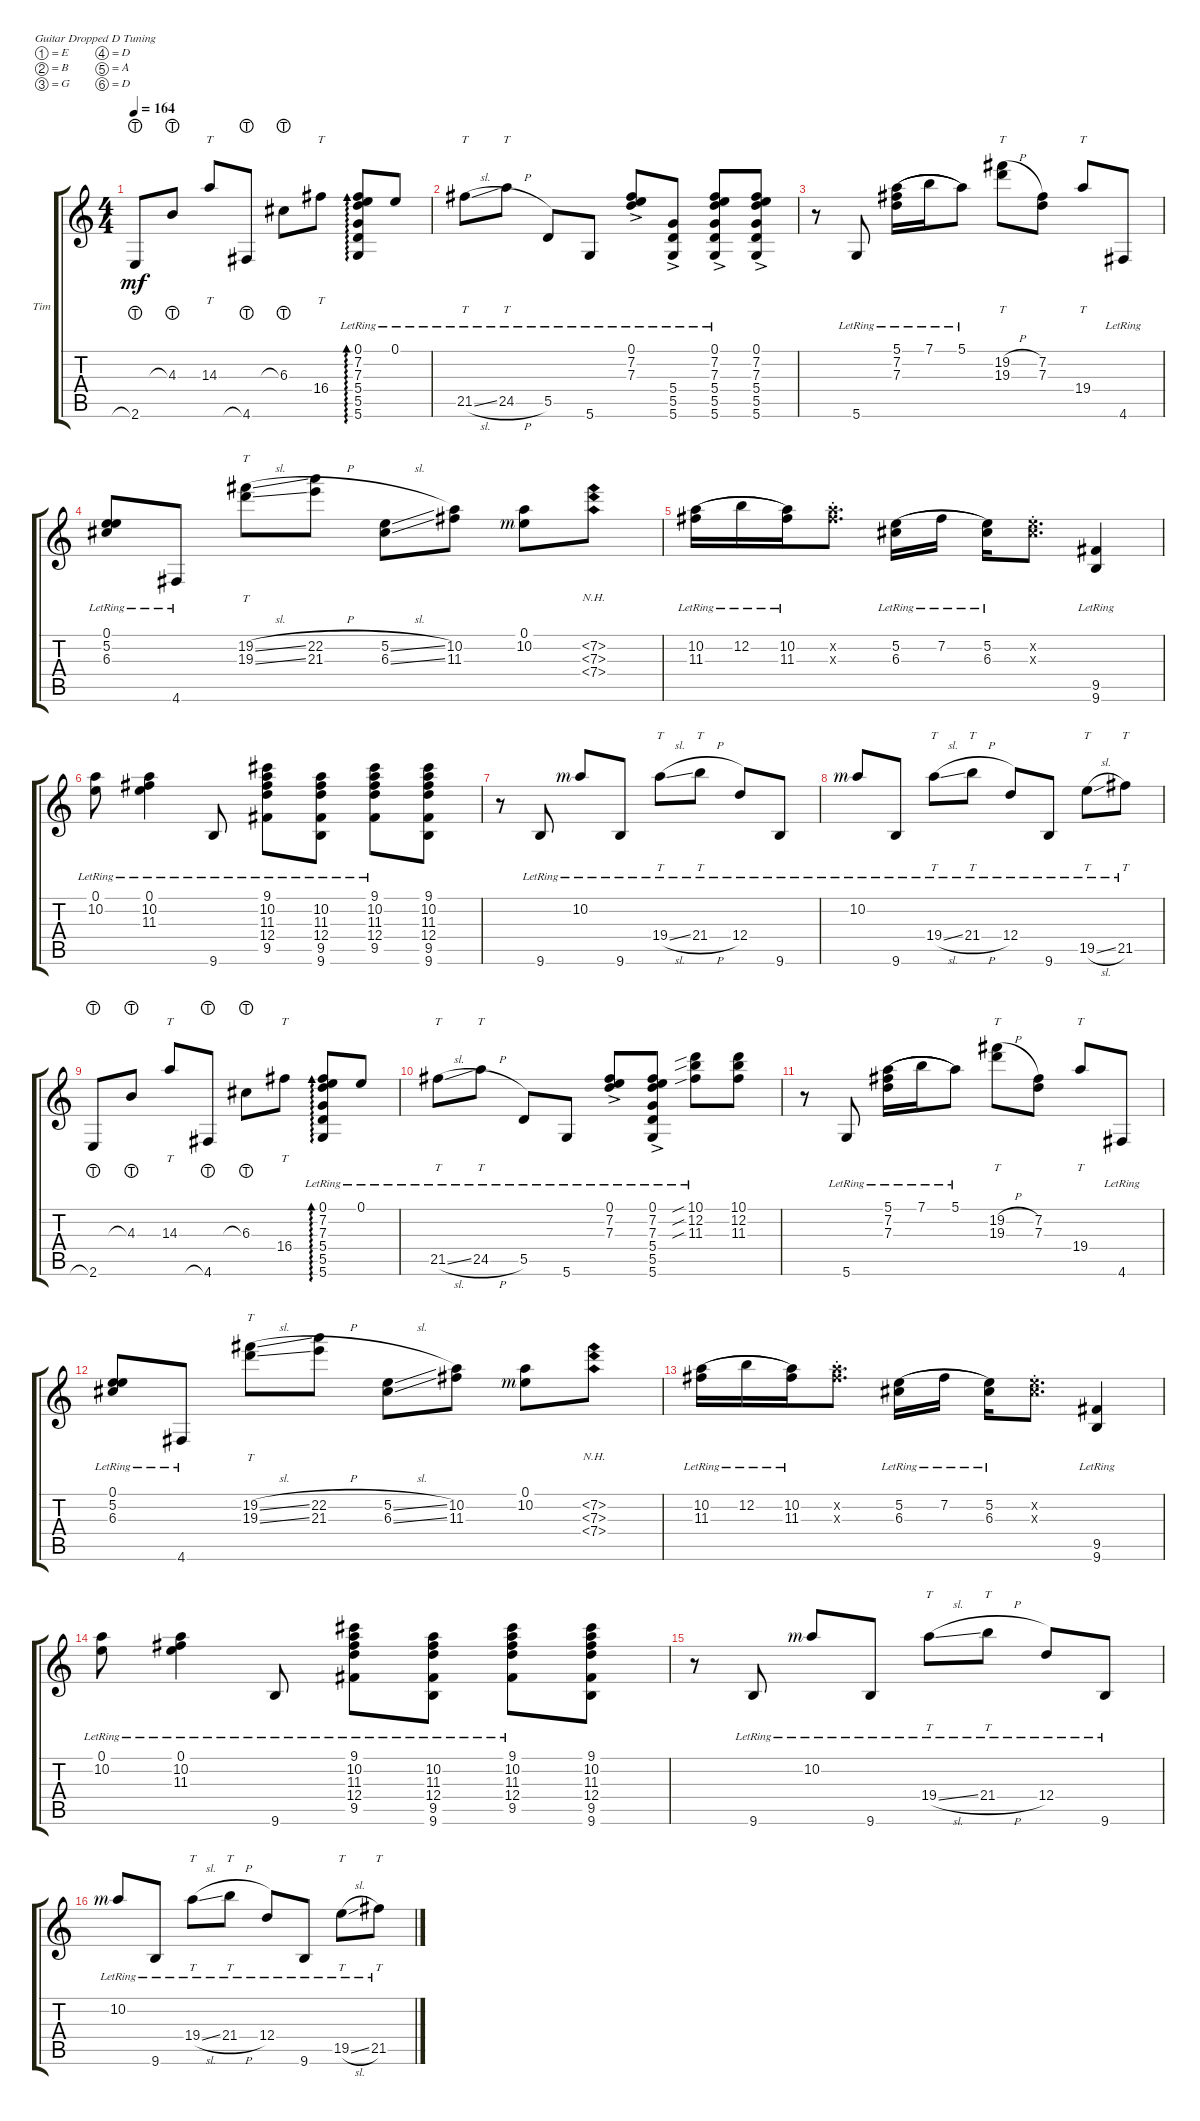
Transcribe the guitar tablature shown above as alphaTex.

\defaultSystemsLayout 4
\bracketExtendMode groupsimilarinstruments
\firstSystemTrackNameOrientation horizontal
\otherSystemsTrackNameOrientation horizontal
\track ("Tim" "Tim") {instrument electricguitarclean}
\staff {score tabs}
\tuning (E4 B3 G3 D3 A2 D2)
\ts (4 4)
\scale
0.527977
\tempo 164
\accidentals auto
\clef g2
\ottava regular
\simile none
\ks c
2.6{lht}.8{dy mf} 4.3{lht}.8 14.3.8{tt} 4.6{lht}.8 6.3{lht}.8 16.4.8{tt} (5.6{lr} 5.5{lr} 5.4{lr} 7.3{lr} 7.2{lr} 0.1{lr}).8{ad 0} 0.1{lr}.8 |
\scale
0.471918 21.5{sl lr}.8{tt} 24.5{h lr}.8{tt} 5.5{lr}.8 5.6{lr}.8 (7.3{ac lr} 7.2{ac lr} 0.1{ac lr}).8 (5.6{ac lr} 5.5{ac lr} 5.4{ac lr}).8 (5.6{ac lr} 5.5{ac lr} 5.4{ac lr} 7.3{ac lr} 7.2{ac lr} 0.1{ac lr}).8 (5.6{ac} 5.5{ac} 5.4{ac} 7.3{ac} 7.2{ac} 0.1{ac}).8 |
r.8 5.6{lr}.8 (7.3{lr} 7.2{lr} 5.1{lr}).16{legatoorigin} 7.1{lr}.16{legatoorigin} 5.1{lr}.8 (19.3{h} 19.2{h}).8{tt} (7.3 7.2).8 19.4.8{tt} 4.6{lr}.8 |
(0.1{lr} 5.2{lr} 6.3{lr}).8 4.6{lr}.8 (19.3{sl} 19.2{sl}).8{tt} (22.2{h} 21.3{h}).8 (6.3{sl} 5.2{sl}).8 (11.3 10.2).8 (0.1{rf 3} 10.2).8 (7.2{nh} 7.3{nh} 7.4{nh}).8 |
(10.2{lr} 11.3{lr}).16{legatoorigin} 12.2{lr}.16{legatoorigin} (10.2{lr} 11.3{lr}).16 (10.2{st x} 11.3{x}).8{d} (5.2{lr} 6.3{lr}).16{legatoorigin} 7.2{lr}.16{legatoorigin} (5.2{lr} 6.3{lr}).16 (5.2{x} 6.3{st x}).8{d} (9.6{lr} 9.5{lr}).4 |
(10.2{lr} 0.1{lr}).8 (10.2{lr} 11.3{lr} 0.1{lr}).4 9.6{lr}.8 (9.5{lr} 12.4{lr} 11.3{lr} 10.2{lr} 9.1{lr}).8 (9.6{lr} 9.5{lr} 12.4{lr} 11.3{lr} 10.2{lr}).8 (9.5{lr} 12.4{lr} 11.3{lr} 10.2{lr} 9.1{lr}).8 (9.6 9.5 12.4 11.3 10.2 9.1).8 |
r.8 9.6{lr}.8 10.2{lr rf 3}.8 9.6{lr}.8 19.4{sl lr}.8{tt} 21.4{h lr}.8{tt} 12.4{lr}.8 9.6{lr}.8 |
10.2{lr rf 3}.8 9.6{lr}.8 19.4{sl lr}.8{tt} 21.4{h lr}.8{tt} 12.4{lr}.8 9.6{lr}.8 19.5{sl lr}.8{tt} 21.5{lr}.8{tt} |
\scale
0.492224 2.6{lht}.8 4.3{lht}.8 14.3.8{tt} 4.6{lht}.8 6.3{lht}.8 16.4.8{tt} (5.6{lr} 5.5{lr} 5.4{lr} 7.3{lr} 7.2{lr} 0.1{lr}).8{ad 0} 0.1{lr}.8 |
\scale
0.507738 21.5{sl lr}.8{tt} 24.5{h lr}.8{tt} 5.5{lr}.8 5.6{lr}.8 (7.3{ac lr} 7.2{ac lr} 0.1{ac lr}).8 (5.6{ac lr} 5.5{ac lr} 5.4{ac lr} 7.3{ac lr} 7.2{ac lr} 0.1{ac lr}).8 (11.3{sib lr} 12.2{sib lr} 10.1{sib lr}).8 (11.3 12.2 10.1).8 |
\scale
0.489114 r.8 5.6{lr}.8 (7.3{lr} 7.2{lr} 5.1{lr}).16{legatoorigin} 7.1{lr}.16{legatoorigin} 5.1{lr}.8 (19.3{h} 19.2{h}).8{tt} (7.3 7.2).8 19.4.8{tt} 4.6{lr}.8 |
\scale
0.51068 (0.1{lr} 5.2{lr} 6.3{lr}).8 4.6{lr}.8 (19.3{sl} 19.2{sl}).8{tt} (22.2{h} 21.3{h}).8 (6.3{sl} 5.2{sl}).8 (11.3 10.2).8 (0.1{rf 3} 10.2).8 (7.2{nh} 7.3{nh} 7.4{nh}).8 |
(10.2{lr} 11.3{lr}).16{legatoorigin} 12.2{lr}.16{legatoorigin} (10.2{lr} 11.3{lr}).16 (10.2{st x} 11.3{x}).8{d} (5.2{lr} 6.3{lr}).16{legatoorigin} 7.2{lr}.16{legatoorigin} (5.2{lr} 6.3{lr}).16 (5.2{x} 6.3{st x}).8{d} (9.6{lr} 9.5{lr}).4 |
(10.2{lr} 0.1{lr}).8 (10.2{lr} 11.3{lr} 0.1{lr}).4 9.6{lr}.8 (9.5{lr} 12.4{lr} 11.3{lr} 10.2{lr} 9.1{lr}).8 (9.6{lr} 9.5{lr} 12.4{lr} 11.3{lr} 10.2{lr}).8 (9.5{lr} 12.4{lr} 11.3{lr} 10.2{lr} 9.1{lr}).8 (9.6 9.5 12.4 11.3 10.2 9.1).8 |
r.8 9.6{lr}.8 10.2{lr rf 3}.8 9.6{lr}.8 19.4{sl lr}.8{tt} 21.4{h lr}.8{tt} 12.4{lr}.8 9.6{lr}.8 |
10.2{lr rf 3}.8 9.6{lr}.8 19.4{sl lr}.8{tt} 21.4{h lr}.8{tt} 12.4{lr}.8 9.6{lr}.8 19.5{sl lr}.8{tt} 21.5{lr}.8{tt}
